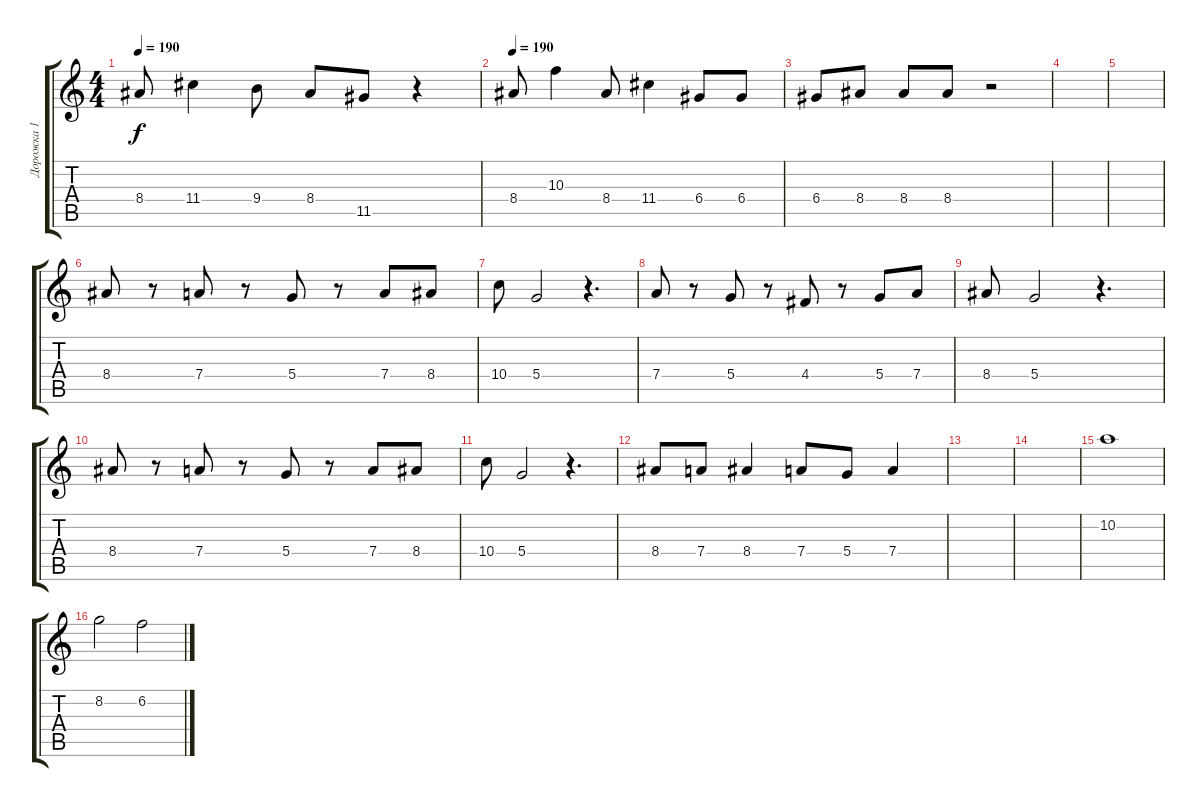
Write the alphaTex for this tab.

\track ("Дорожка 1" "Дорожка 1") {instrument distortionguitar}
\staff {score tabs}
\tuning (E4 B3 G3 D3 A2 E2) {hide}
\ts (4 4)
\tempo 190
\clef g2
\ks c
8.4.8{dy f} 11.4.4 9.4.8 8.4.8 11.5.8 r.4 |
\tempo 190
8.4.8 10.3.4 8.4.8 11.4.4 6.4.8 6.4.8 |
6.4.8 8.4.8 8.4.8 8.4.8 r.2 |
|
|
8.4.8 r.8 7.4.8 r.8 5.4.8 r.8 7.4.8 8.4.8 |
10.4.8 5.4.2 r.4{d} |
7.4.8 r.8 5.4.8 r.8 4.4.8 r.8 5.4.8 7.4.8 |
8.4.8 5.4.2 r.4{d} |
8.4.8 r.8 7.4.8 r.8 5.4.8 r.8 7.4.8 8.4.8 |
10.4.8 5.4.2 r.4{d} |
8.4.8 7.4.8 8.4.4 7.4.8 5.4.8 7.4.4 |
|
|
10.2.1 |
8.2.2 6.2.2
